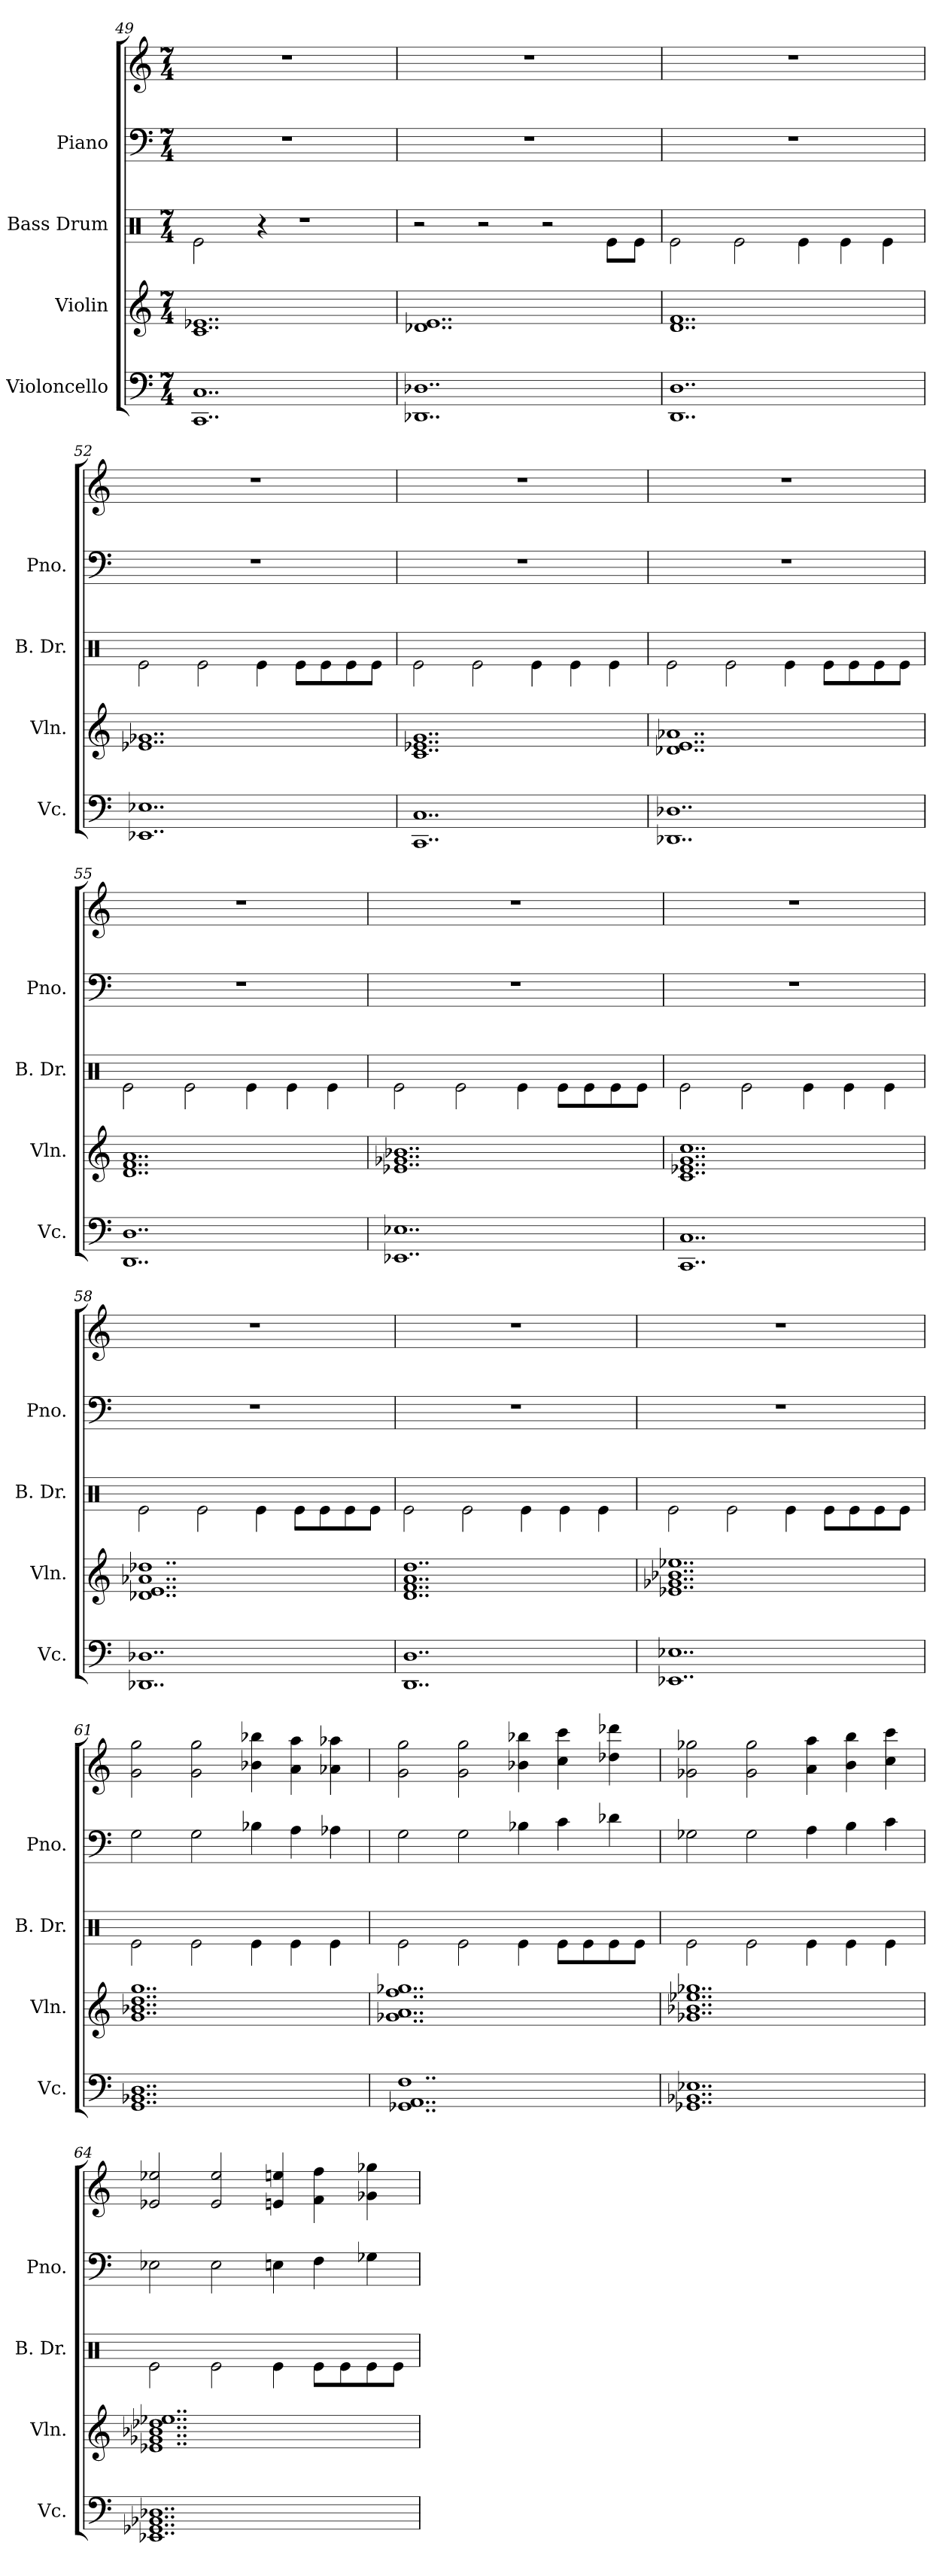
**kern	**kern	**kern	**kern	**kern
*part4	*part3	*part2	*part1	*part1
*staff5	*staff4	*staff3	*staff2	*staff1
*I"Violoncello	*I"Violin	*I"Bass Drum	*I"Piano	*
*I'Vc.	*I'Vln.	*I'B. Dr.	*I'Pno.	*
*clefF4	*clefG2	*clefX	*clefF4	*clefG2
*k[]	*k[]	*k[]	*k[]	*k[]
*M7/4	*M7/4	*M7/4	*M7/4	*M7/4
=49	=49	=49	=49	=49
1..CC 1..C	1..c 1..e-X	2Re\	1..r	1..r
.	.	4r	.	.
.	.	1r	.	.
=50	=50	=50	=50	=50
1..DD-X 1..D-X	1..d-X 1..e	2r	1..r	1..r
.	.	2r	.	.
.	.	2r	.	.
.	.	8Re\L	.	.
.	.	8Re\J	.	.
=51	=51	=51	=51	=51
1..DD 1..D	1..d 1..f	2Re\	1..r	1..r
.	.	2Re\	.	.
.	.	4Re\	.	.
.	.	4Re\	.	.
.	.	4Re\	.	.
=52	=52	=52	=52	=52
1..EE-X 1..E-X	1..e-X 1..g-X	2Re\	1..r	1..r
.	.	2Re\	.	.
.	.	4Re\	.	.
.	.	8Re\L	.	.
.	.	8Re\	.	.
.	.	8Re\	.	.
.	.	8Re\J	.	.
=53	=53	=53	=53	=53
1..CC 1..C	1..c 1..e-X 1..g	2Re\	1..r	1..r
.	.	2Re\	.	.
.	.	4Re\	.	.
.	.	4Re\	.	.
.	.	4Re\	.	.
!!LO:PB:g=z
=54	=54	=54	=54	=54
1..DD-X 1..D-X	1..d-X 1..e 1..a-X	2Re\	1..r	1..r
.	.	2Re\	.	.
.	.	4Re\	.	.
.	.	8Re\L	.	.
.	.	8Re\	.	.
.	.	8Re\	.	.
.	.	8Re\J	.	.
=55	=55	=55	=55	=55
1..DD 1..D	1..d 1..f 1..a	2Re\	1..r	1..r
.	.	2Re\	.	.
.	.	4Re\	.	.
.	.	4Re\	.	.
.	.	4Re\	.	.
=56	=56	=56	=56	=56
1..EE-X 1..E-X	1..e-X 1..g-X 1..b-X	2Re\	1..r	1..r
.	.	2Re\	.	.
.	.	4Re\	.	.
.	.	8Re\L	.	.
.	.	8Re\	.	.
.	.	8Re\	.	.
.	.	8Re\J	.	.
=57	=57	=57	=57	=57
1..CC 1..C	1..c 1..e-X 1..g 1..cc	2Re\	1..r	1..r
.	.	2Re\	.	.
.	.	4Re\	.	.
.	.	4Re\	.	.
.	.	4Re\	.	.
=58	=58	=58	=58	=58
1..DD-X 1..D-X	1..d-X 1..e 1..a-X 1..dd-X	2Re\	1..r	1..r
.	.	2Re\	.	.
.	.	4Re\	.	.
.	.	8Re\L	.	.
.	.	8Re\	.	.
.	.	8Re\	.	.
.	.	8Re\J	.	.
!!LO:LB:g=z
=59	=59	=59	=59	=59
1..DD 1..D	1..d 1..f 1..a 1..dd	2Re\	1..r	1..r
.	.	2Re\	.	.
.	.	4Re\	.	.
.	.	4Re\	.	.
.	.	4Re\	.	.
=60	=60	=60	=60	=60
1..EE-X 1..E-X	1..e-X 1..g-X 1..b-X 1..ee-X	2Re\	1..r	1..r
.	.	2Re\	.	.
.	.	4Re\	.	.
.	.	8Re\L	.	.
.	.	8Re\	.	.
.	.	8Re\	.	.
.	.	8Re\J	.	.
=61	=61	=61	=61	=61
1..GG 1..BB-X 1..D	1..g 1..b-X 1..dd 1..gg	2Re\	2G\	2g\ 2gg\
.	.	2Re\	2G\	2g\ 2gg\
.	.	4Re\	4B-X\	4b-X\ 4bb-X\
.	.	4Re\	4A\	4a\ 4aa\
.	.	4Re\	4A-X\	4a-X\ 4aa-X\
=62	=62	=62	=62	=62
1..GG-X 1..AA 1..F	1..g-X 1..a 1..ff 1..gg-X	2Re\	2G\	2g\ 2gg\
.	.	2Re\	2G\	2g\ 2gg\
.	.	4Re\	4B-X\	4b-X\ 4bb-X\
.	.	8Re\L	4c\	4cc\ 4ccc\
.	.	8Re\	.	.
.	.	8Re\	4d-X\	4dd-X\ 4ddd-X\
.	.	8Re\J	.	.
=63	=63	=63	=63	=63
1..GG-X 1..BB-X 1..E-X	1..g-X 1..b-X 1..ee-X 1..gg-X	2Re\	2G-X\	2g-X\ 2gg-X\
.	.	2Re\	2G-\	2g-\ 2gg-\
.	.	4Re\	4A\	4a\ 4aa\
.	.	4Re\	4B\	4b\ 4bb\
.	.	4Re\	4c\	4cc\ 4ccc\
!!LO:PB:g=z
=64	=64	=64	=64	=64
1..EE-X 1..GG-X 1..BB-X 1..D-X	1..e-X 1..g-X 1..b-X 1..dd-X 1..ee-X	2Re\	2E-X\	2e-X/ 2ee-X/
.	.	2Re\	2E-\	2e-/ 2ee-/
.	.	4Re\	4En\	4en/ 4een/
.	.	8Re\L	4F\	4f\ 4ff\
.	.	8Re\	.	.
.	.	8Re\	4G-X\	4g-X\ 4gg-X\
.	.	8Re\J	.	.
=	=	=	=	=
*-	*-	*-	*-	*-
